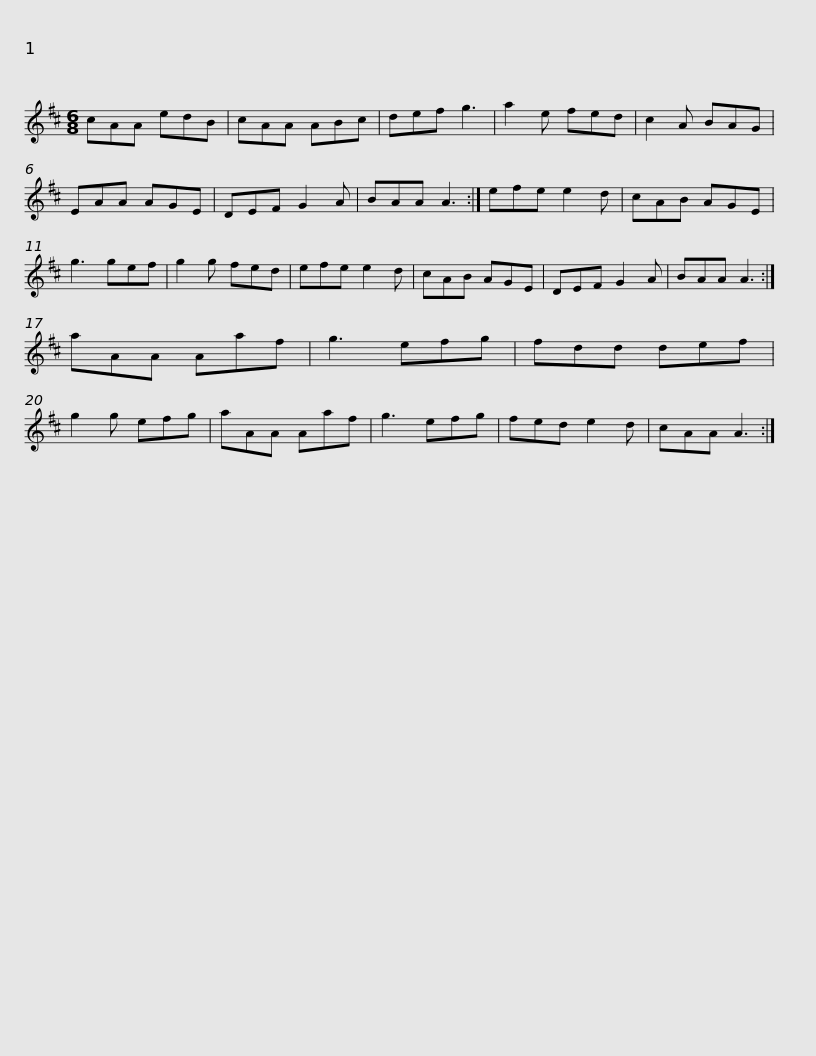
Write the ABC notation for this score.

X:1
L:1/8
M:6/8
I:linebreak $
K:D
V:1 treble
V:1
 cAA edB | cAA ABc | def g3 | a2 e fed | c2 A BAG | %5
 EAA AGE | DEF G2 A | BAA A3 :|$ efe e2 d | cAB AGE | %10
 g3 gef | g2 g fed | efe e2 d | cAB AGE | DEF G2 A | %15
 BAA A3 :|$ aAA Aaf | g3 efg | fdd def | g2 g efg | %20
 aAA Aaf | g3 efg | fed e2 d | cAA A3 :| %24
